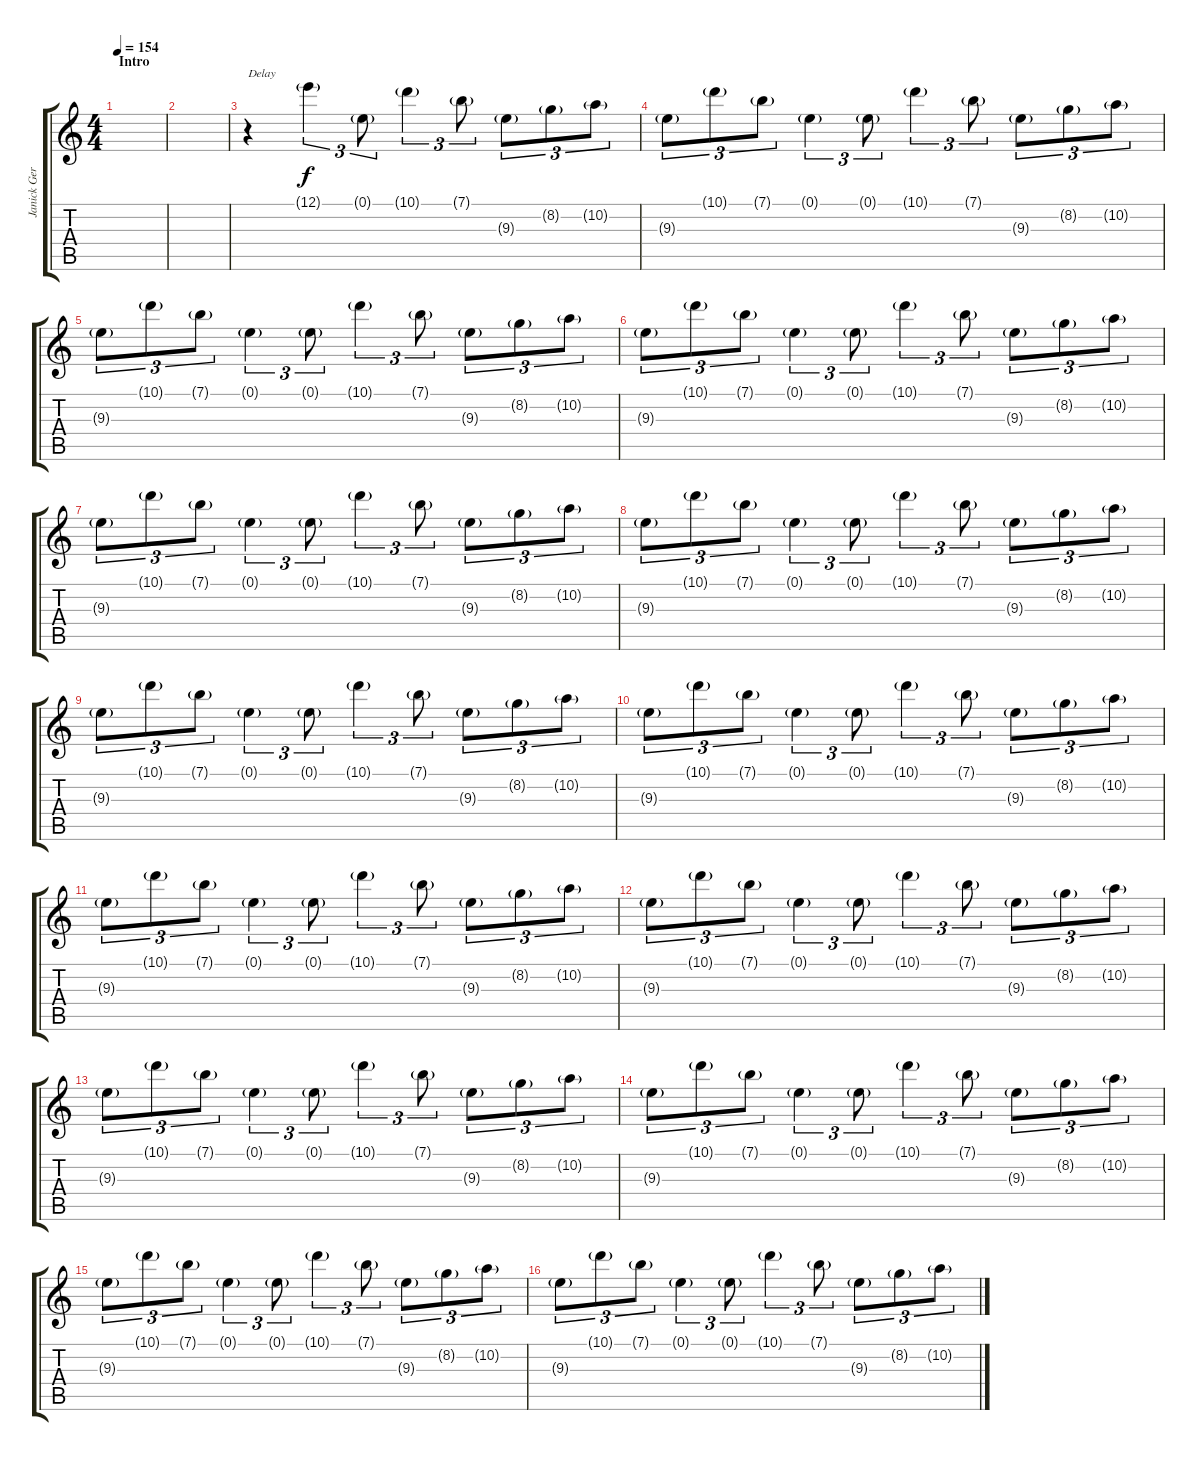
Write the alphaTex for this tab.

\track ("Janick Gers" "Janick Ger") {instrument distortionguitar}
\staff {score tabs}
\tuning (E4 B3 G3 D3 A2 E2) {hide}
\ts (4 4)
\section ("" "Intro")
\tempo 154
\tempo 130
\tempo 154
\clef g2
\ks c
|
|
r.4{txt "Delay"} 12.1{g}.4{tu (3 2) volume 13 instrument distortionguitar} 0.1{g}.8{tu (3 2)} 10.1{g}.4{tu (3 2)} 7.1{g}.8{tu (3 2)} 9.3{g}.8{tu (3 2)} 8.2{g}.8{tu (3 2)} 10.2{g}.8{tu (3 2)} |
9.3{g}.8{tu (3 2)} 10.1{g}.8{tu (3 2)} 7.1{g}.8{tu (3 2)} 0.1{g}.4{tu (3 2)} 0.1{g}.8{tu (3 2)} 10.1{g}.4{tu (3 2)} 7.1{g}.8{tu (3 2)} 9.3{g}.8{tu (3 2)} 8.2{g}.8{tu (3 2)} 10.2{g}.8{tu (3 2)} |
9.3{g}.8{tu (3 2)} 10.1{g}.8{tu (3 2)} 7.1{g}.8{tu (3 2)} 0.1{g}.4{tu (3 2)} 0.1{g}.8{tu (3 2)} 10.1{g}.4{tu (3 2)} 7.1{g}.8{tu (3 2)} 9.3{g}.8{tu (3 2)} 8.2{g}.8{tu (3 2)} 10.2{g}.8{tu (3 2)} |
9.3{g}.8{tu (3 2)} 10.1{g}.8{tu (3 2)} 7.1{g}.8{tu (3 2)} 0.1{g}.4{tu (3 2)} 0.1{g}.8{tu (3 2)} 10.1{g}.4{tu (3 2)} 7.1{g}.8{tu (3 2)} 9.3{g}.8{tu (3 2)} 8.2{g}.8{tu (3 2)} 10.2{g}.8{tu (3 2)} |
9.3{g}.8{tu (3 2)} 10.1{g}.8{tu (3 2)} 7.1{g}.8{tu (3 2)} 0.1{g}.4{tu (3 2)} 0.1{g}.8{tu (3 2)} 10.1{g}.4{tu (3 2)} 7.1{g}.8{tu (3 2)} 9.3{g}.8{tu (3 2)} 8.2{g}.8{tu (3 2)} 10.2{g}.8{tu (3 2)} |
9.3{g}.8{tu (3 2)} 10.1{g}.8{tu (3 2)} 7.1{g}.8{tu (3 2)} 0.1{g}.4{tu (3 2)} 0.1{g}.8{tu (3 2)} 10.1{g}.4{tu (3 2)} 7.1{g}.8{tu (3 2)} 9.3{g}.8{tu (3 2)} 8.2{g}.8{tu (3 2)} 10.2{g}.8{tu (3 2)} |
9.3{g}.8{tu (3 2)} 10.1{g}.8{tu (3 2)} 7.1{g}.8{tu (3 2)} 0.1{g}.4{tu (3 2)} 0.1{g}.8{tu (3 2)} 10.1{g}.4{tu (3 2)} 7.1{g}.8{tu (3 2)} 9.3{g}.8{tu (3 2)} 8.2{g}.8{tu (3 2)} 10.2{g}.8{tu (3 2)} |
9.3{g}.8{tu (3 2)} 10.1{g}.8{tu (3 2)} 7.1{g}.8{tu (3 2)} 0.1{g}.4{tu (3 2)} 0.1{g}.8{tu (3 2)} 10.1{g}.4{tu (3 2)} 7.1{g}.8{tu (3 2)} 9.3{g}.8{tu (3 2)} 8.2{g}.8{tu (3 2)} 10.2{g}.8{tu (3 2)} |
9.3{g}.8{tu (3 2)} 10.1{g}.8{tu (3 2)} 7.1{g}.8{tu (3 2)} 0.1{g}.4{tu (3 2)} 0.1{g}.8{tu (3 2)} 10.1{g}.4{tu (3 2)} 7.1{g}.8{tu (3 2)} 9.3{g}.8{tu (3 2)} 8.2{g}.8{tu (3 2)} 10.2{g}.8{tu (3 2)} |
9.3{g}.8{tu (3 2)} 10.1{g}.8{tu (3 2)} 7.1{g}.8{tu (3 2)} 0.1{g}.4{tu (3 2)} 0.1{g}.8{tu (3 2)} 10.1{g}.4{tu (3 2)} 7.1{g}.8{tu (3 2)} 9.3{g}.8{tu (3 2)} 8.2{g}.8{tu (3 2)} 10.2{g}.8{tu (3 2)} |
9.3{g}.8{tu (3 2)} 10.1{g}.8{tu (3 2)} 7.1{g}.8{tu (3 2)} 0.1{g}.4{tu (3 2)} 0.1{g}.8{tu (3 2)} 10.1{g}.4{tu (3 2)} 7.1{g}.8{tu (3 2)} 9.3{g}.8{tu (3 2)} 8.2{g}.8{tu (3 2)} 10.2{g}.8{tu (3 2)} |
9.3{g}.8{tu (3 2)} 10.1{g}.8{tu (3 2)} 7.1{g}.8{tu (3 2)} 0.1{g}.4{tu (3 2)} 0.1{g}.8{tu (3 2)} 10.1{g}.4{tu (3 2)} 7.1{g}.8{tu (3 2)} 9.3{g}.8{tu (3 2)} 8.2{g}.8{tu (3 2)} 10.2{g}.8{tu (3 2)} |
9.3{g}.8{tu (3 2)} 10.1{g}.8{tu (3 2)} 7.1{g}.8{tu (3 2)} 0.1{g}.4{tu (3 2)} 0.1{g}.8{tu (3 2)} 10.1{g}.4{tu (3 2)} 7.1{g}.8{tu (3 2)} 9.3{g}.8{tu (3 2)} 8.2{g}.8{tu (3 2)} 10.2{g}.8{tu (3 2)} |
9.3{g}.8{tu (3 2)} 10.1{g}.8{tu (3 2)} 7.1{g}.8{tu (3 2)} 0.1{g}.4{tu (3 2)} 0.1{g}.8{tu (3 2)} 10.1{g}.4{tu (3 2)} 7.1{g}.8{tu (3 2)} 9.3{g}.8{tu (3 2)} 8.2{g}.8{tu (3 2)} 10.2{g}.8{tu (3 2)}
